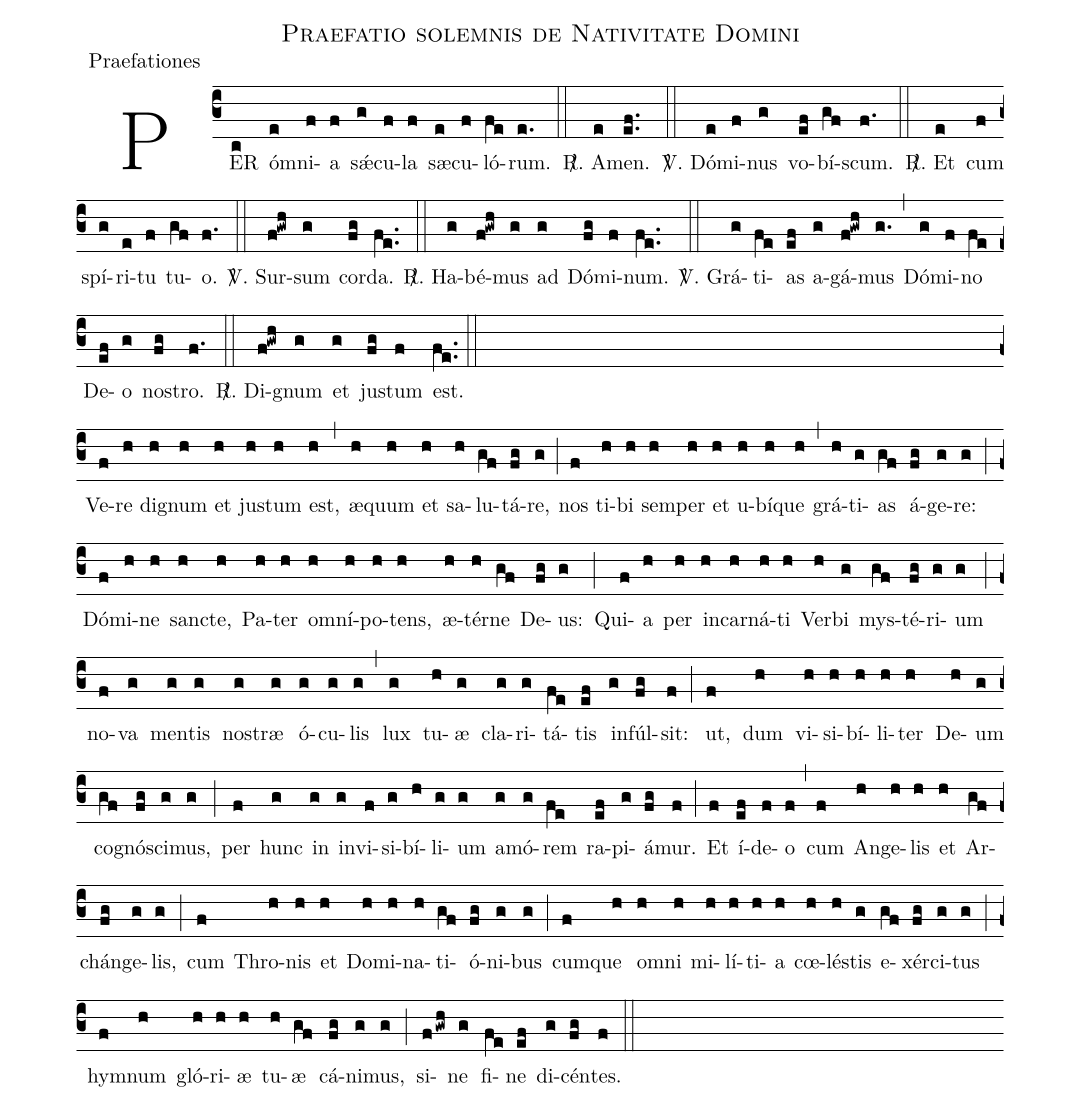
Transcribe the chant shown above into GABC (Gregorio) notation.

name:Praefatio solemnis de Nativitate Domini;
office-part:Praefationes;
%%
(c3) PER(c) óm(e)ni(f)a(f) s<sp>'ae</sp>(g)cu(f)la(f) s<sp>ae</sp>(e)cu(f)ló(fe)rum.(e.) (::)
<sp>R/</sp>. A(e)men.(e.f.) (::)
<sp>V/</sp>. Dó(e)mi(f)nus(g) vo(ef)bí(gf)scum.(f.) (::)
<sp>R/</sp>. Et(e) cum(f) spí(g)ri(e)tu(f) tu(gf)o.(f.) (::)
<sp>V/</sp>. Sur(f!gwh)sum(g) cor(fg)da.(fe..) (::)
<sp>R/</sp>. Ha(g)bé(f!gwh)mus(g) ad(g) Dó(fg)mi(f)num.(fe..) (::)
<sp>V/</sp>. Grá(g)ti(fe)as(ef) a(g)gá(f!gwh)mus(g.) (,)
Dó(g)mi(f)no(fe) De(ef)o(g) no(fg)stro.(f.) (::)
<sp>R/</sp>. Di(f!gwh)gnum(g) et(g) ju(fg)stum(f) est.(fe..) (::Z)
Ve(f)re(h) di(h)gnum(h) et(h) ju(h)stum(h) est,(h) (,)
æ(h)quum(h) et(h) sa(h)lu(gf)tá(fg)re,(g) (;) nos(f)
ti(h)bi(h) sem(h)per(h) et(h) u(h)bí(h)que(h) (,) grá(h)ti(g)as(gf) á(fg)ge(g)re:(g) (;)
Dó(f)mi(h)ne(h) san(h)cte,(h) Pa(h)ter(h) om(h)ní(h)po(h)tens,(h) æ(h)tér(h)ne(gf) De(fg)us:(g) (;)

Qui(f)a(h) per(h) in(h)car(h)ná(h)ti(h) Ver(h)bi(g) mys(gf)té(fg)ri(g)um(g) (;)
no(f)va(g) men(g)tis(g) nos(g)træ(g) ó(g)cu(g)lis(g) (,) lux(g) tu(h)æ(g) cla(g)ri(g)tá(fe)tis(ef) in(g)fúl(fg)sit:(f) (;)
ut,(f) dum(h) vi(h)si(h)bí(h)li(h)ter(h) De(h)um(g) co(gf)gnós(fg)ci(g)mus,(g) (;)
per(f) hunc(g) in(g) in(g)vi(f)si(g)bí(h)li(g)um(g) a(g)mó(g)rem(fe) ra(ef)pi(g)á(fg)mur.(f) (;)

Et(f) í(ef)de(f)o(f) (,) cum(f) An(h)ge(h)lis(h) et(h) Ar(gf)chán(fg)ge(g)lis,(g) (;)
cum(f) Thro(h)nis(h) et(h) Do(h)mi(h)na(h)ti(gf)ó(fg)ni(g)bus(g) (;)
cum(f)que(h) om(h)ni(h) mi(h)lí(h)ti(h)a(h) cœ(h)lés(h)tis(g) e(gf)xér(fg)ci(g)tus(g) (;)
hym(f)num(h) gló(h)ri(h)æ(h) tu(h)æ(gf) cá(fg)ni(g)mus,(g) (;)
si(fgwh)ne(g) fi(fe)ne(ef) di(g)cén(fg)tes.(f) (::)
